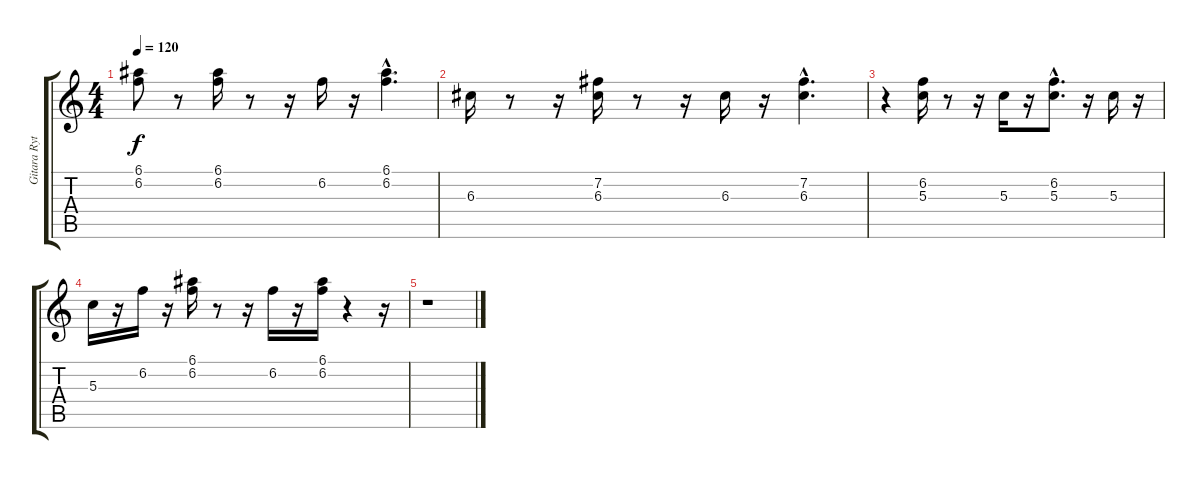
\track ("Gitara Rytmiczna" "Gitara Ryt") {instrument overdrivenguitar}
\staff {score tabs}
\tuning (E4 B3 G3 D3 A2 E2) {hide}
\ts (4 4)
\tempo 120
\clef g2
\ks c
(6.1{t} 6.2{t}).8{dy f} r.8 (6.1 6.2).16 r.8 r.16 6.2.16 r.16 (6.1{hac} 6.2{hac}).4{d} |
6.3.16 r.8 r.16 (7.2 6.3).16 r.8 r.16 6.3.16 r.16 (7.2{hac} 6.3{hac}).4{d} |
r.4 (6.2 5.3).16 r.8 r.16 5.3.16 r.16 (6.2{hac} 5.3{hac}).8{d} r.16 5.3.16 r.16 |
5.3.16 r.16 6.2.16 r.16 (6.1 6.2).16 r.8 r.16 6.2.16 r.16 (6.1 6.2).16 r.4 r.16 |
r.1
